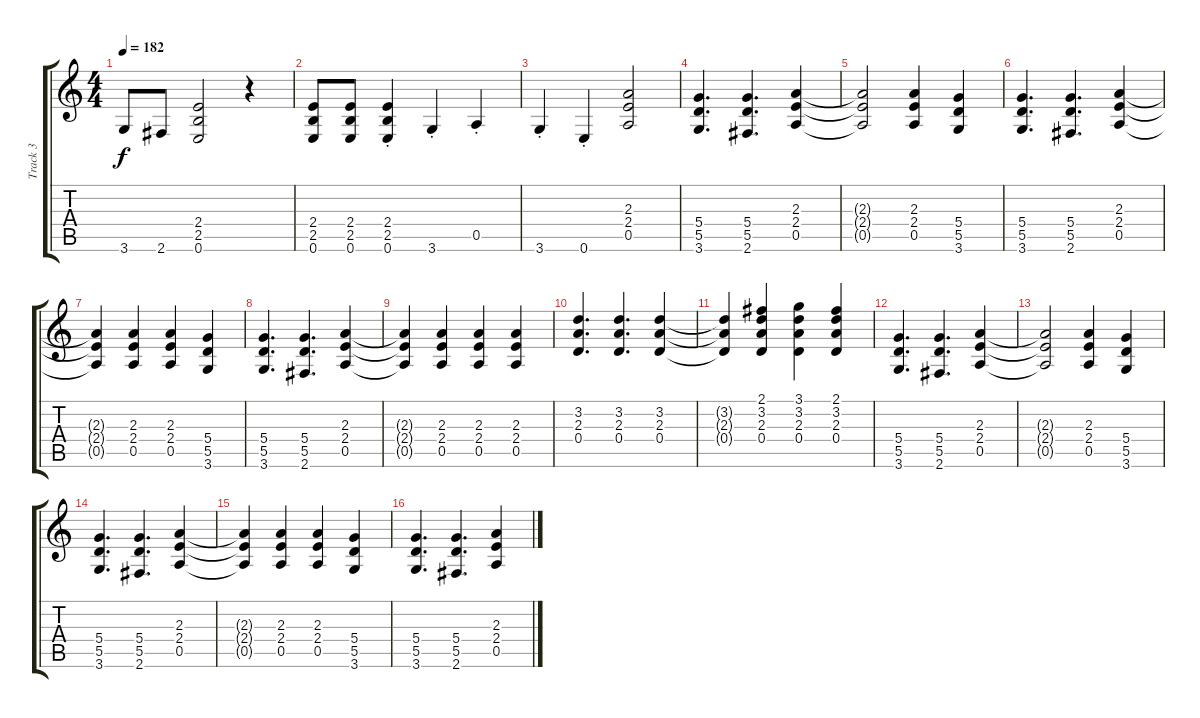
\track ("Track 3" "Track 3") {instrument overdrivenguitar}
\staff {score tabs}
\tuning (E4 B3 G3 D3 A2 E2) {hide}
\ts (4 4)
\tempo 182
\clef g2
\ks c
3.6.8{dy f} 2.6.8 (2.4 2.5 0.6).2 r.4 |
(2.4 2.5 0.6).8 (2.4 2.5 0.6).8 (2.4{st} 2.5{st} 0.6{st}).4 3.6{st}.4 0.5{st}.4 |
3.6{st}.4 0.6{st}.4 (2.3 2.4 0.5).2 |
(5.4 5.5 3.6).4{d} (5.4 5.5 2.6).4{d} (2.3 2.4 0.5).4 |
(2.3{t} 2.4{t} 0.5{t}).2 (2.3 2.4 0.5).4 (5.4 5.5 3.6).4 |
(5.4 5.5 3.6).4{d} (5.4 5.5 2.6).4{d} (2.3 2.4 0.5).4 |
(2.3{t} 2.4{t} 0.5{t}).4 (2.3 2.4 0.5).4 (2.3 2.4 0.5).4 (5.4 5.5 3.6).4 |
(5.4 5.5 3.6).4{d} (5.4 5.5 2.6).4{d} (2.3 2.4 0.5).4 |
(2.3{t} 2.4{t} 0.5{t}).4 (2.3 2.4 0.5).4 (2.3 2.4 0.5).4 (2.3 2.4 0.5).4 |
(3.2 2.3 0.4).4{d} (3.2 2.3 0.4).4{d} (3.2 2.3 0.4).4 |
(3.2{t} 2.3{t} 0.4{t}).4 (2.1 3.2 2.3 0.4).4 (3.1 3.2 2.3 0.4).4 (2.1 3.2 2.3 0.4).4 |
(5.4 5.5 3.6).4{d} (5.4 5.5 2.6).4{d} (2.3 2.4 0.5).4 |
(2.3{t} 2.4{t} 0.5{t}).2 (2.3 2.4 0.5).4 (5.4 5.5 3.6).4 |
(5.4 5.5 3.6).4{d} (5.4 5.5 2.6).4{d} (2.3 2.4 0.5).4 |
(2.3{t} 2.4{t} 0.5{t}).4 (2.3 2.4 0.5).4 (2.3 2.4 0.5).4 (5.4 5.5 3.6).4 |
(5.4 5.5 3.6).4{d} (5.4 5.5 2.6).4{d} (2.3 2.4 0.5).4
